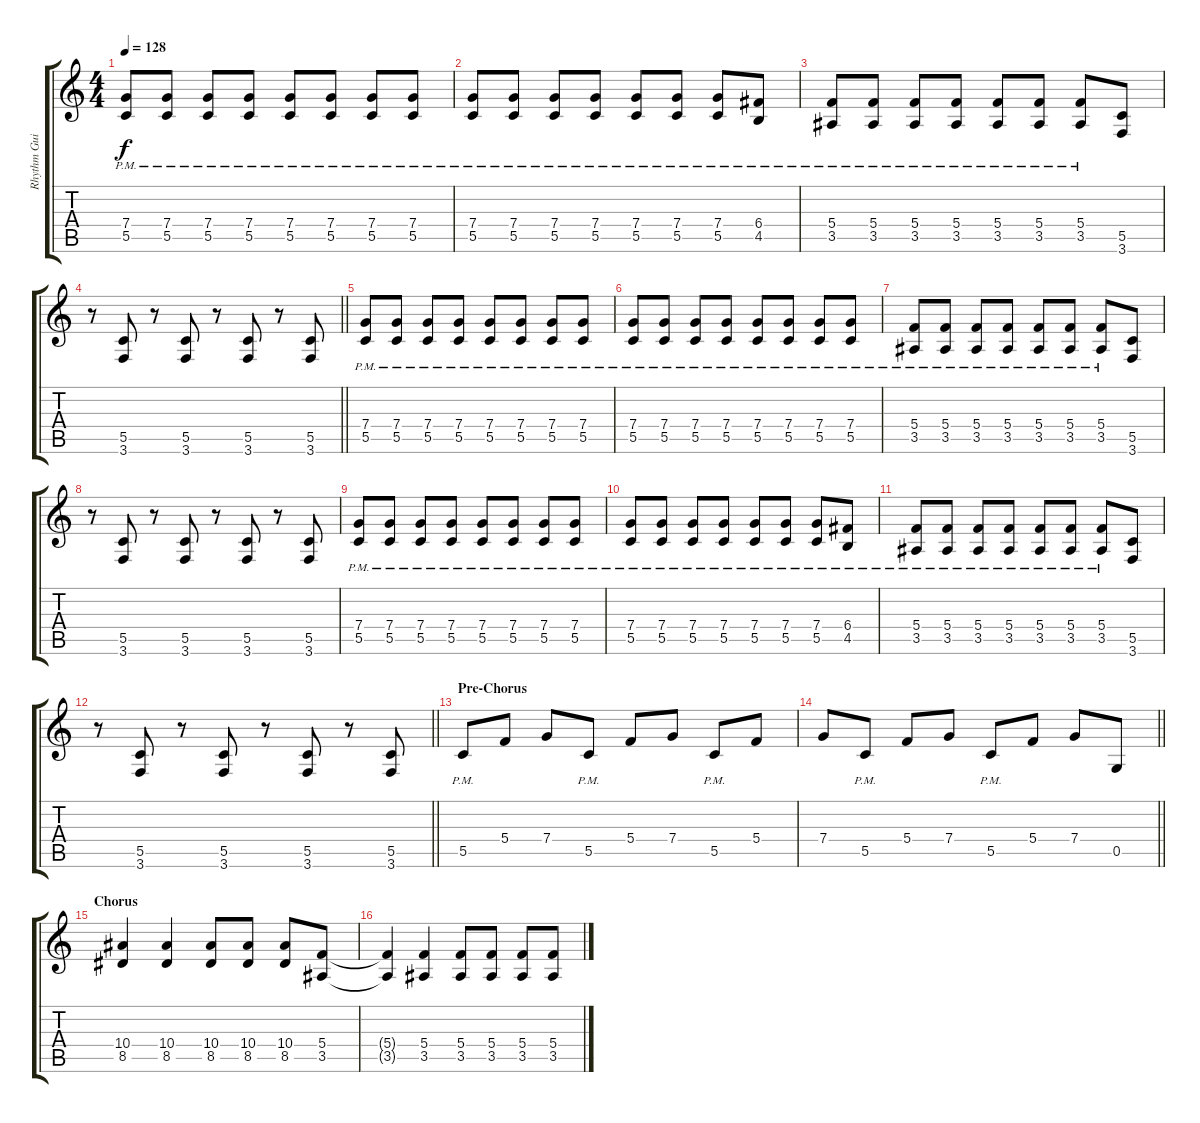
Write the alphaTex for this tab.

\track ("Rhythm Guitar 2" "Rhythm Gui") {instrument distortionguitar}
\staff {score tabs}
\tuning (D4 A3 F3 C3 G2 D2) {hide}
\ts (4 4)
\tempo 128
\clef g2
\ks c
(7.4{pm} 5.5{pm}).8{dy f} (7.4{pm} 5.5{pm}).8 (7.4{pm} 5.5{pm}).8 (7.4{pm} 5.5{pm}).8 (7.4{pm} 5.5{pm}).8 (7.4{pm} 5.5{pm}).8 (7.4{pm} 5.5{pm}).8 (7.4{pm} 5.5{pm}).8 |
(7.4{pm} 5.5{pm}).8 (7.4{pm} 5.5{pm}).8 (7.4{pm} 5.5{pm}).8 (7.4{pm} 5.5{pm}).8 (7.4{pm} 5.5{pm}).8 (7.4{pm} 5.5{pm}).8 (7.4{pm} 5.5{pm}).8 (6.4{pm} 4.5{pm}).8 |
(5.4{pm} 3.5{pm}).8 (5.4{pm} 3.5{pm}).8 (5.4{pm} 3.5{pm}).8 (5.4{pm} 3.5{pm}).8 (5.4{pm} 3.5{pm}).8 (5.4{pm} 3.5{pm}).8 (5.4{pm} 3.5{pm}).8 (5.5 3.6).8 |
\barLineRight lightlight
r.8 (5.5 3.6).8 r.8 (5.5 3.6).8 r.8 (5.5 3.6).8 r.8 (5.5 3.6).8 |
(7.4{pm} 5.5{pm}).8 (7.4{pm} 5.5{pm}).8 (7.4{pm} 5.5{pm}).8 (7.4{pm} 5.5{pm}).8 (7.4{pm} 5.5{pm}).8 (7.4{pm} 5.5{pm}).8 (7.4{pm} 5.5{pm}).8 (7.4{pm} 5.5{pm}).8 |
(7.4{pm} 5.5{pm}).8 (7.4{pm} 5.5{pm}).8 (7.4{pm} 5.5{pm}).8 (7.4{pm} 5.5{pm}).8 (7.4{pm} 5.5{pm}).8 (7.4{pm} 5.5{pm}).8 (7.4{pm} 5.5{pm}).8 (7.4{pm} 5.5{pm}).8 |
(5.4{pm} 3.5{pm}).8 (5.4{pm} 3.5{pm}).8 (5.4{pm} 3.5{pm}).8 (5.4{pm} 3.5{pm}).8 (5.4{pm} 3.5{pm}).8 (5.4{pm} 3.5{pm}).8 (5.4{pm} 3.5{pm}).8 (5.5 3.6).8 |
r.8 (5.5 3.6).8 r.8 (5.5 3.6).8 r.8 (5.5 3.6).8 r.8 (5.5 3.6).8 |
(7.4{pm} 5.5{pm}).8 (7.4{pm} 5.5{pm}).8 (7.4{pm} 5.5{pm}).8 (7.4{pm} 5.5{pm}).8 (7.4{pm} 5.5{pm}).8 (7.4{pm} 5.5{pm}).8 (7.4{pm} 5.5{pm}).8 (7.4{pm} 5.5{pm}).8 |
(7.4{pm} 5.5{pm}).8 (7.4{pm} 5.5{pm}).8 (7.4{pm} 5.5{pm}).8 (7.4{pm} 5.5{pm}).8 (7.4{pm} 5.5{pm}).8 (7.4{pm} 5.5{pm}).8 (7.4{pm} 5.5{pm}).8 (6.4{pm} 4.5{pm}).8 |
(5.4{pm} 3.5{pm}).8 (5.4{pm} 3.5{pm}).8 (5.4{pm} 3.5{pm}).8 (5.4{pm} 3.5{pm}).8 (5.4{pm} 3.5{pm}).8 (5.4{pm} 3.5{pm}).8 (5.4{pm} 3.5{pm}).8 (5.5 3.6).8 |
\barLineRight lightlight
r.8 (5.5 3.6).8 r.8 (5.5 3.6).8 r.8 (5.5 3.6).8 r.8 (5.5 3.6).8 |
\section ("" "Pre-Chorus")
5.5{pm}.8 5.4.8 7.4.8 5.5{pm}.8 5.4.8 7.4.8 5.5{pm}.8 5.4.8 |
\barLineRight lightlight
7.4.8 5.5{pm}.8 5.4.8 7.4.8 5.5{pm}.8 5.4.8 7.4.8 0.5.8 |
\section ("" "Chorus")
(10.4 8.5).4 (10.4 8.5).4 (10.4 8.5).8 (10.4 8.5).8 (10.4 8.5).8 (5.4 3.5).8 |
(5.4{t} 3.5{t}).4 (5.4 3.5).4 (5.4 3.5).8 (5.4 3.5).8 (5.4 3.5).8 (5.4 3.5).8
